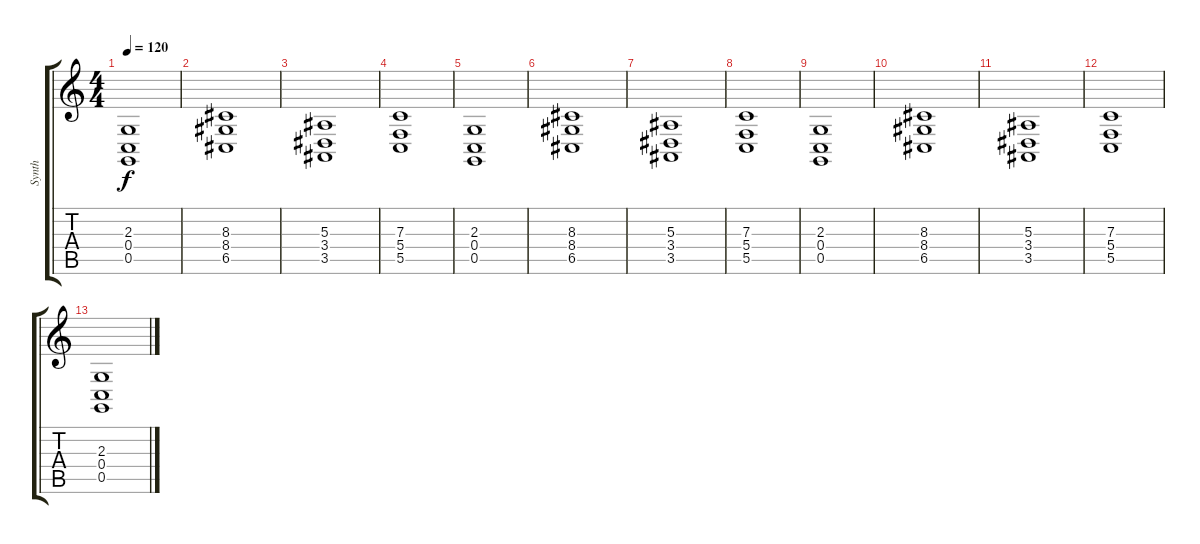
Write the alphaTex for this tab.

\track ("Synth" "Synth") {instrument synthstrings1}
\staff {score tabs}
\tuning (D4 A3 F3 C3 G2 C2) {hide}
\ts (4 4)
\tempo 120
\clef g2
\ks c
(2.3 0.4 0.5).1{dy f} |
(8.3 8.4 6.5).1 |
(5.3 3.4 3.5).1 |
(7.3 5.4 5.5).1 |
(2.3 0.4 0.5).1 |
(8.3 8.4 6.5).1 |
(5.3 3.4 3.5).1 |
(7.3 5.4 5.5).1 |
(2.3 0.4 0.5).1 |
(8.3 8.4 6.5).1 |
(5.3 3.4 3.5).1 |
(7.3 5.4 5.5).1 |
(2.3 0.4 0.5).1
